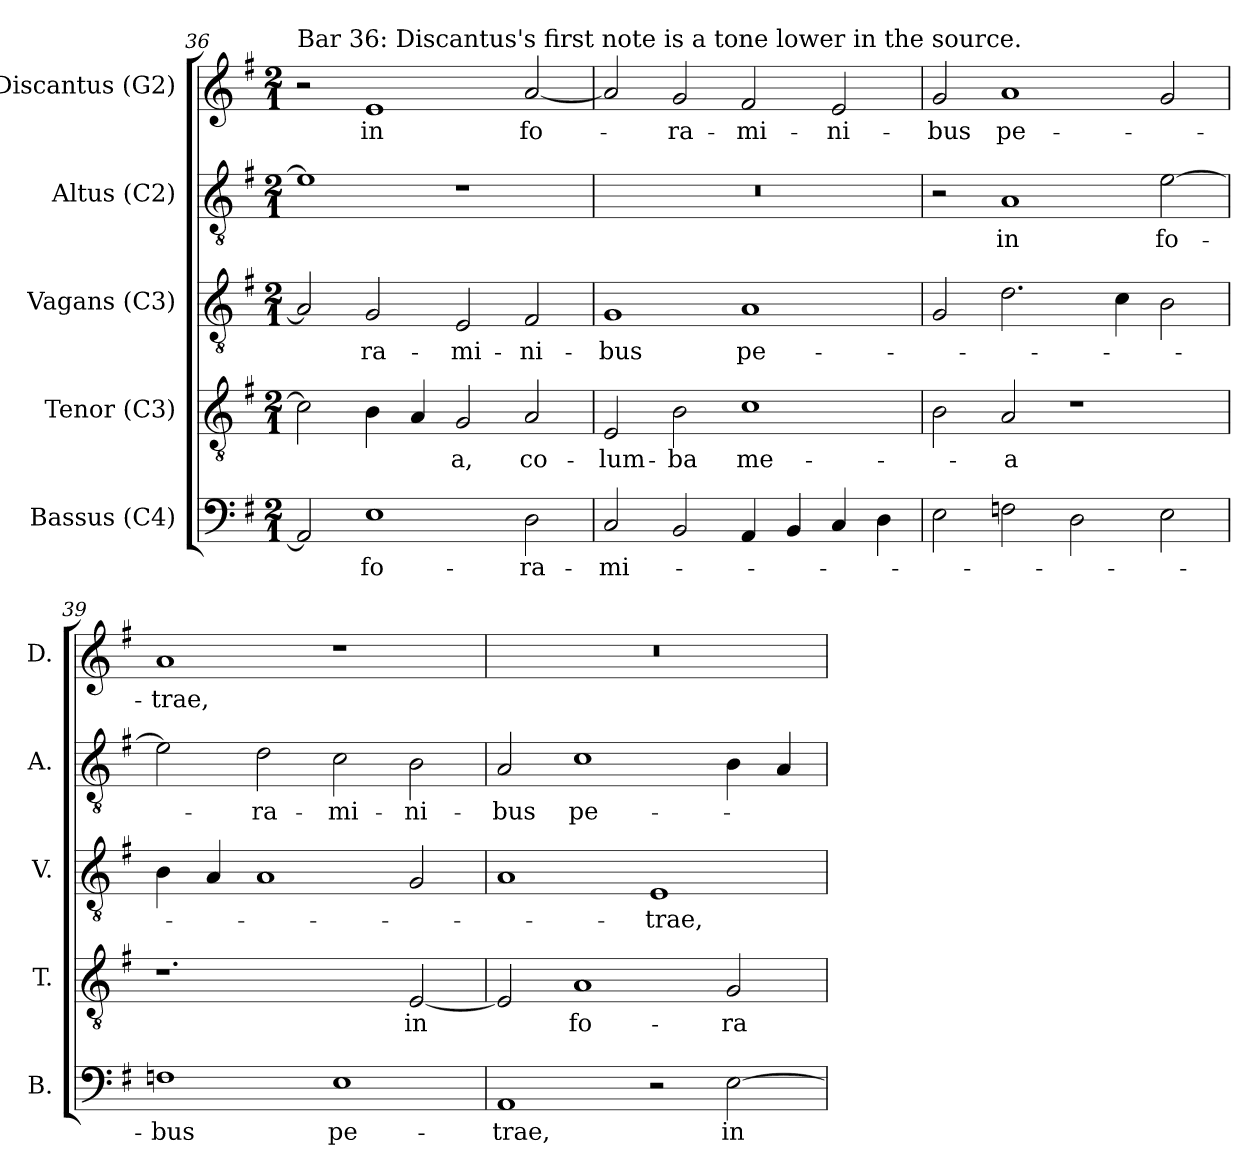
**kern	**text	**kern	**text	**kern	**text	**kern	**text	**kern	**text
*part5	*part5	*part4	*part4	*part3	*part3	*part2	*part2	*part1	*part1
*staff5	*staff5	*staff4	*staff4	*staff3	*staff3	*staff2	*staff2	*staff1	*staff1
*I"Bassus (C4)	*	*I"Tenor (C3)	*	*I"Vagans (C3)	*	*I"Altus (C2)	*	*I"Discantus (G2)	*
*I'B.	*	*I'T.	*	*I'V.	*	*I'A.	*	*I'D.	*
*clefF4	*	*clefGv2	*	*clefGv2	*	*clefGv2	*	*clefG2	*
*	*	*ITrd7c12	*	*ITrd7c12	*	*ITrd7c12	*	*	*
*k[f#]	*	*k[f#]	*	*k[f#]	*	*k[f#]	*	*k[f#]	*
*G:	*	*G:	*	*G:	*	*G:	*	*G:	*
*M2/1	*	*M2/1	*	*M2/1	*	*M2/1	*	*M2/1	*
=36	=36	=36	=36	=36	=36	=36	=36	=36	=36
!	!	!	!	!	!	!	!	!LO:TX:a:t=Bar 36&colon; Discantus's first note is a tone lower in the source.	!
2AAi/]	.	2Ci\]	.	2AAi/]	.	1Ei]	.	2r	.
!	!LO:LY:b:color=#000000	!	!	!	!	!	!	!	!
!	!	!	!	!	!LO:LY:b:color=#000000	!	!	!	!
!	!	!	!	!	!	!	!	!	!LO:LY:b:color=#000000
1Ei	fo-	4BBi\	.	2GGi/	-ra-	.	.	1ei	in
.	.	4AAi/	.	.	.	.	.	.	.
!	!	!	!LO:LY:b:color=#000000	!	!	!	!	!	!
!	!	!	!	!	!LO:LY:b:color=#000000	!	!	!	!
.	.	2GGi/	-a,	2EEi/	-mi-	1r	.	.	.
!	!LO:LY:b:color=#000000	!	!	!	!	!	!	!	!
!	!	!	!LO:LY:b:color=#000000	!	!	!	!	!	!
!	!	!	!	!	!LO:LY:b:color=#000000	!	!	!	!
!	!	!	!	!	!	!	!	!	!LO:LY:b:color=#000000
2Di\	-ra-	2AAi/	co-	2FF#i/	-ni-	.	.	[2ai/	fo-
=37	=37	=37	=37	=37	=37	=37	=37	=37	=37
!	!LO:LY:b:color=#000000	!	!	!	!	!	!	!	!
!	!	!	!LO:LY:b:color=#000000	!	!	!	!	!	!
!	!	!	!	!	!LO:LY:b:color=#000000	!LO:N:vis=1	!	!	!
2Ci/	-mi-	2EEi/	-lum-	1GGi	-bus	0r	.	2ai/]	.
!	!	!	!LO:LY:b:color=#000000	!	!	!	!	!	!
!	!	!	!	!	!	!	!	!	!LO:LY:b:color=#000000
2BBi/	.	2BBi\	-ba	.	.	.	.	2gi/	-ra-
!	!	!	!LO:LY:b:color=#000000	!	!	!	!	!	!
!	!	!	!	!	!LO:LY:b:color=#000000	!	!	!	!
!	!	!	!	!	!	!	!	!	!LO:LY:b:color=#000000
4AAi/	.	1Ci	me-	1AAi	pe-	.	.	2f#i/	-mi-
4BBi/	.	.	.	.	.	.	.	.	.
!	!	!	!	!	!	!	!	!	!LO:LY:b:color=#000000
4Ci/	.	.	.	.	.	.	.	2ei/	-ni-
4Di\	.	.	.	.	.	.	.	.	.
=38	=38	=38	=38	=38	=38	=38	=38	=38	=38
!	!	!	!	!	!	!	!	!	!LO:LY:b:color=#000000
2Ei\	.	2BBi\	.	2GGi/	.	2r	.	2gi/	-bus
!	!	!	!LO:LY:b:color=#000000	!	!	!	!	!	!
!	!	!	!	!	!	!	!LO:LY:b:color=#000000	!	!
!	!	!	!	!	!	!	!	!	!LO:LY:b:color=#000000
2Fni\	.	2AAi/	-a	2.Di\	.	1AAi	in	1ai	pe-
2Di\	.	1r	.	.	.	.	.	.	.
.	.	.	.	4Ci\	.	.	.	.	.
!	!	!	!	!	!	!	!LO:LY:b:color=#000000	!	!
2Ei\	.	.	.	2BBi\	.	[2Ei\	fo-	2gi/	.
!!LO:PB:g=z
=39	=39	=39	=39	=39	=39	=39	=39	=39	=39
!	!LO:LY:b:color=#000000	!	!	!	!	!	!	!	!
!	!	!	!	!	!	!	!	!	!LO:LY:b:color=#000000
1Fni	-bus	1.r	.	4BBi\	.	2Ei\]	.	1ai	-trae,
.	.	.	.	4AAi/	.	.	.	.	.
!	!	!	!	!	!	!	!LO:LY:b:color=#000000	!	!
.	.	.	.	1AAi	.	2Di\	-ra-	.	.
!	!LO:LY:b:color=#000000	!	!	!	!	!	!	!	!
!	!	!	!	!	!	!	!LO:LY:b:color=#000000	!	!
1Ei	pe-	.	.	.	.	2Ci\	-mi-	1r	.
!	!	!	!LO:LY:b:color=#000000	!	!	!	!	!	!
!	!	!	!	!	!	!	!LO:LY:b:color=#000000	!	!
.	.	[2EEi/	in	2GGi/	.	2BBi\	-ni-	.	.
=40	=40	=40	=40	=40	=40	=40	=40	=40	=40
!	!LO:LY:b:color=#000000	!	!	!	!	!	!	!	!
!	!	!	!	!	!	!	!LO:LY:b:color=#000000	!LO:N:vis=1	!
1AAi	-trae,	2EEi/]	.	1AAi	.	2AAi/	-bus	0r	.
!	!	!	!LO:LY:b:color=#000000	!	!	!	!	!	!
!	!	!	!	!	!	!	!LO:LY:b:color=#000000	!	!
.	.	1AAi	fo-	.	.	1Ci	pe-	.	.
!	!	!	!	!	!LO:LY:b:color=#000000	!	!	!	!
2r	.	.	.	1EEi	-trae,	.	.	.	.
!	!LO:LY:b:color=#000000	!	!	!	!	!	!	!	!
!	!	!	!LO:LY:b:color=#000000	!	!	!	!	!	!
[2Ei\	in	2GGi/	-ra-	.	.	4BBi\	.	.	.
.	.	.	.	.	.	4AAi/	.	.	.
=	=	=	=	=	=	=	=	=	=
*-	*-	*-	*-	*-	*-	*-	*-	*-	*-
